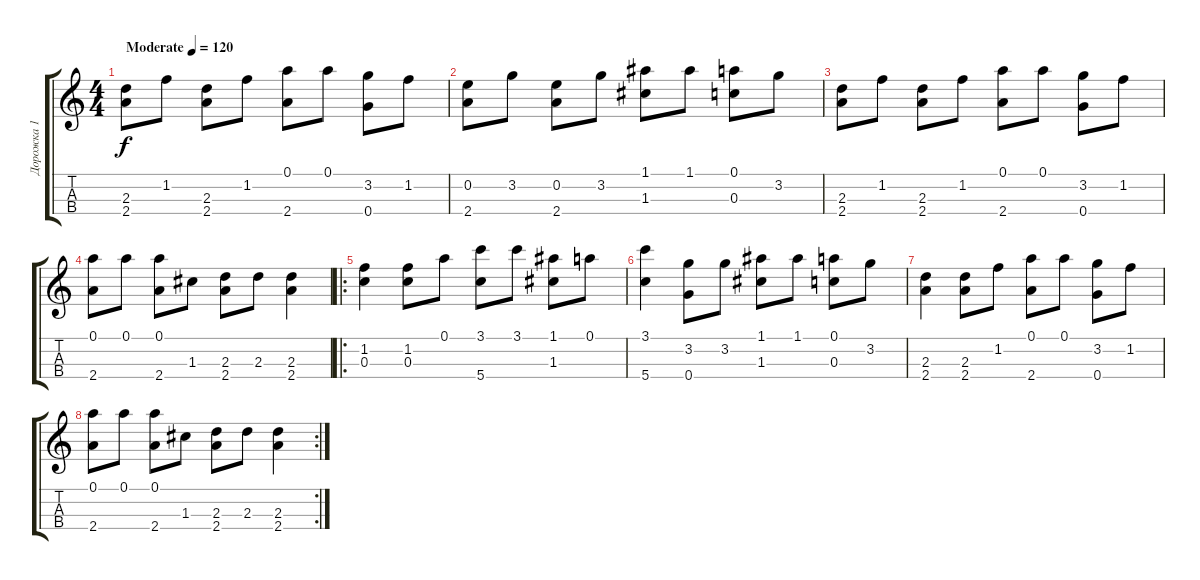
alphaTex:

\track ("Дорожка 1" "Дорожка 1") {instrument acousticguitarsteel}
\staff {score tabs}
\tuning (A4 E4 C4 G3) {hide}
\ts (4 4)
\tempo (120 "Moderate")
\clef g2
\ks c
(2.3 2.4).8{dy f instrument acousticguitarsteel} 1.2.8 (2.3 2.4).8 1.2.8 (0.1 2.4).8 0.1.8 (3.2 0.4).8 1.2.8 |
(0.2 2.4).8 3.2.8 (0.2 2.4).8 3.2.8 (1.1 1.3).8 1.1.8 (0.1 0.3).8 3.2.8 |
(2.3 2.4).8 1.2.8 (2.3 2.4).8 1.2.8 (0.1 2.4).8 0.1.8 (3.2 0.4).8 1.2.8 |
(0.1 2.4).8 0.1.8 (0.1 2.4).8 1.3.8 (2.3 2.4).8 2.3.8 (2.3 2.4).4 |
\ro
(1.2 0.3).4 (1.2 0.3).8 0.1.8 (3.1 5.4).8 3.1.8 (1.1 1.3).8 0.1.8 |
(3.1 5.4).4 (3.2 0.4).8 3.2.8 (1.1 1.3).8 1.1.8 (0.1 0.3).8 3.2.8 |
(2.3 2.4).4 (2.3 2.4).8 1.2.8 (0.1 2.4).8 0.1.8 (3.2 0.4).8 1.2.8 |
\rc 2
(0.1 2.4).8 0.1.8 (0.1 2.4).8 1.3.8 (2.3 2.4).8 2.3.8 (2.3 2.4).4
